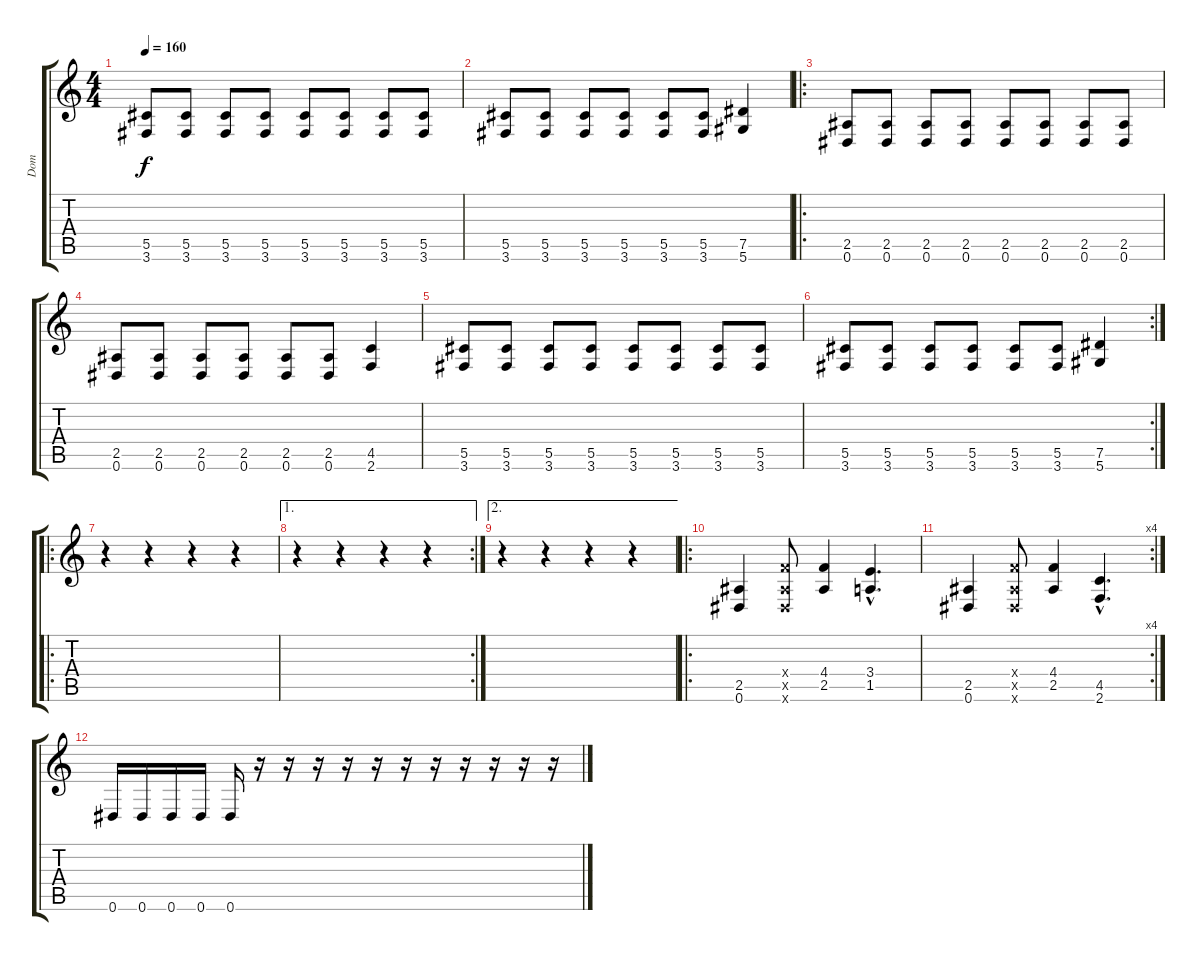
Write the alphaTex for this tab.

\track ("Dom" "Dom") {instrument overdrivenguitar}
\staff {score tabs}
\tuning (Eb4 Bb3 Gb3 Db3 Ab2 Eb2) {hide}
\ts (4 4)
\tempo 160
\clef g2
\ks c
(5.5 3.6).8{dy f} (5.5 3.6).8 (5.5 3.6).8 (5.5 3.6).8 (5.5 3.6).8 (5.5 3.6).8 (5.5 3.6).8 (5.5 3.6).8 |
(5.5 3.6).8 (5.5 3.6).8 (5.5 3.6).8 (5.5 3.6).8 (5.5 3.6).8 (5.5 3.6).8 (7.5 5.6).4 |
\ro
(2.5 0.6).8 (2.5 0.6).8 (2.5 0.6).8 (2.5 0.6).8 (2.5 0.6).8 (2.5 0.6).8 (2.5 0.6).8 (2.5 0.6).8 |
(2.5 0.6).8 (2.5 0.6).8 (2.5 0.6).8 (2.5 0.6).8 (2.5 0.6).8 (2.5 0.6).8 (4.5 2.6).4 |
(5.5 3.6).8 (5.5 3.6).8 (5.5 3.6).8 (5.5 3.6).8 (5.5 3.6).8 (5.5 3.6).8 (5.5 3.6).8 (5.5 3.6).8 |
\rc 2
(5.5 3.6).8 (5.5 3.6).8 (5.5 3.6).8 (5.5 3.6).8 (5.5 3.6).8 (5.5 3.6).8 (7.5 5.6).4 |
\ro
r.4 r.4 r.4 r.4 |
\ae 1
\rc 2
r.4 r.4 r.4 r.4 |
\ae 2
r.4 r.4 r.4 r.4 |
\ro
(2.5 0.6).4 (4.4{x} 2.5{x} 0.6{x}).8 (4.4 2.5).4 (3.4{hac} 1.5{hac}).4{d} |
\rc 4
(2.5 0.6).4 (4.4{x} 2.5{x} 0.6{x}).8 (4.4 2.5).4 (4.5{hac} 2.6{hac}).4{d} |
0.6.16 0.6.16 0.6.16 0.6.16 0.6.16 r.16 r.16 r.16 r.16 r.16 r.16 r.16 r.16 r.16 r.16 r.16
